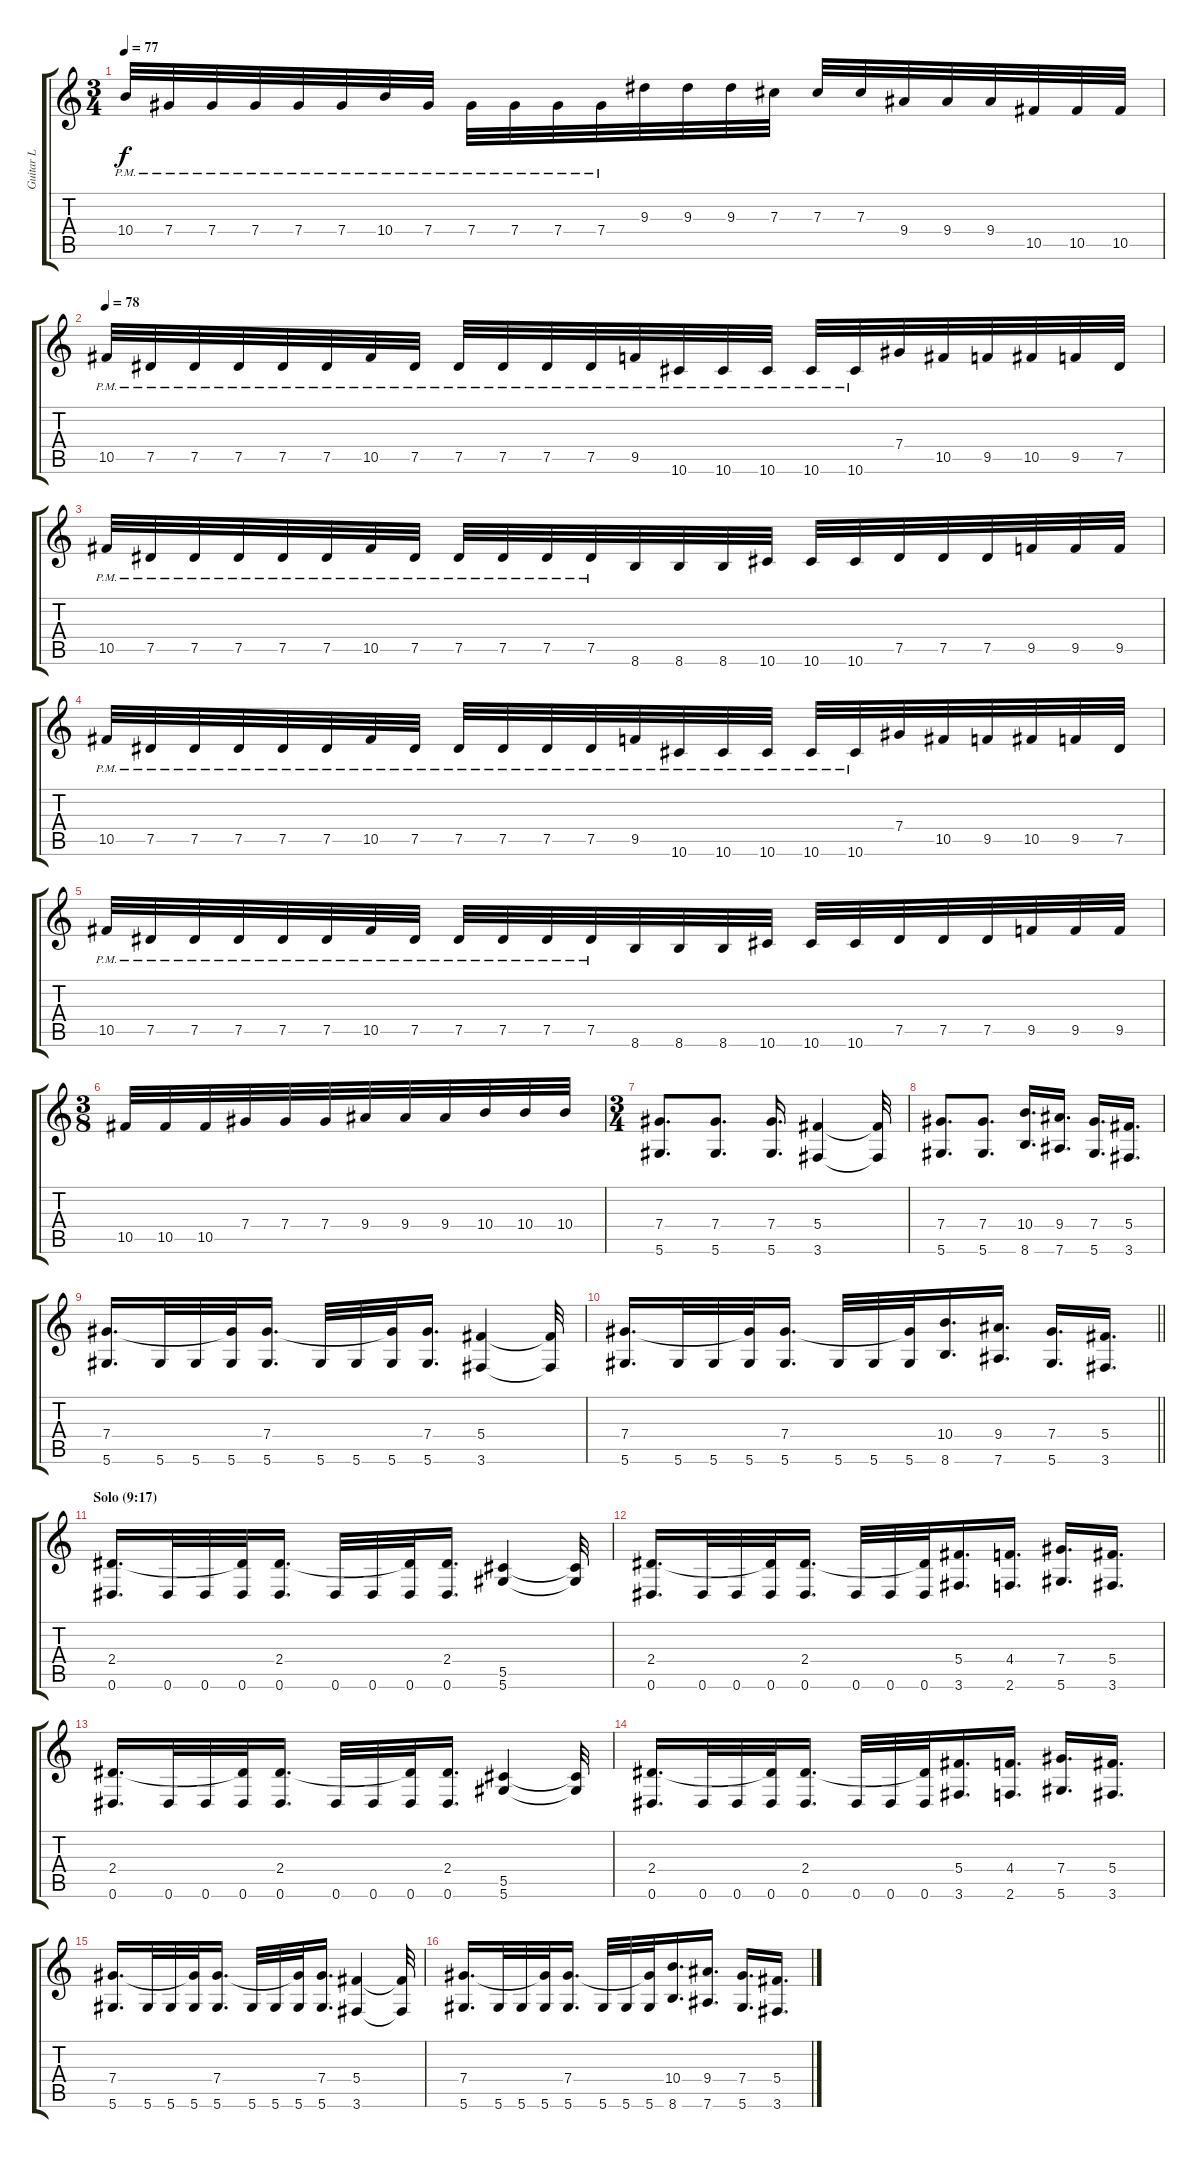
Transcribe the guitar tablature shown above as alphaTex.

\track ("Guitar L" "Guitar L") {instrument distortionguitar}
\staff {score tabs}
\tuning (Eb4 Bb3 Gb3 Db3 Ab2 Eb2) {hide}
\ts (3 4)
\tempo 77
\clef g2
\ks c
10.4{pm}.32{dy f} 7.4{pm}.32 7.4{pm}.32 7.4{pm}.32 7.4{pm}.32 7.4{pm}.32 10.4{pm}.32 7.4{pm}.32 7.4{pm}.32 7.4{pm}.32 7.4{pm}.32 7.4{pm}.32 9.3.32 9.3.32 9.3.32 7.3.32 7.3.32 7.3.32 9.4.32 9.4.32 9.4.32 10.5.32 10.5.32 10.5.32 |
\tempo 78
10.5{pm}.32 7.5{pm}.32 7.5{pm}.32 7.5{pm}.32 7.5{pm}.32 7.5{pm}.32 10.5{pm}.32 7.5{pm}.32 7.5{pm}.32 7.5{pm}.32 7.5{pm}.32 7.5{pm}.32 9.5{pm}.32 10.6{pm}.32 10.6{pm}.32 10.6{pm}.32 10.6{pm}.32 10.6{pm}.32 7.4.32 10.5.32 9.5.32 10.5.32 9.5.32 7.5.32 |
10.5{pm}.32 7.5{pm}.32 7.5{pm}.32 7.5{pm}.32 7.5{pm}.32 7.5{pm}.32 10.5{pm}.32 7.5{pm}.32 7.5{pm}.32 7.5{pm}.32 7.5{pm}.32 7.5{pm}.32 8.6.32 8.6.32 8.6.32 10.6.32 10.6.32 10.6.32 7.5.32 7.5.32 7.5.32 9.5.32 9.5.32 9.5.32 |
10.5{pm}.32 7.5{pm}.32 7.5{pm}.32 7.5{pm}.32 7.5{pm}.32 7.5{pm}.32 10.5{pm}.32 7.5{pm}.32 7.5{pm}.32 7.5{pm}.32 7.5{pm}.32 7.5{pm}.32 9.5{pm}.32 10.6{pm}.32 10.6{pm}.32 10.6{pm}.32 10.6{pm}.32 10.6{pm}.32 7.4.32 10.5.32 9.5.32 10.5.32 9.5.32 7.5.32 |
10.5{pm}.32 7.5{pm}.32 7.5{pm}.32 7.5{pm}.32 7.5{pm}.32 7.5{pm}.32 10.5{pm}.32 7.5{pm}.32 7.5{pm}.32 7.5{pm}.32 7.5{pm}.32 7.5{pm}.32 8.6.32 8.6.32 8.6.32 10.6.32 10.6.32 10.6.32 7.5.32 7.5.32 7.5.32 9.5.32 9.5.32 9.5.32 |
\ts (3 8)
10.5.32 10.5.32 10.5.32 7.4.32 7.4.32 7.4.32 9.4.32 9.4.32 9.4.32 10.4.32 10.4.32 10.4.32 |
\ts (3 4)
(7.4 5.6).8{d} (7.4 5.6).8{d} (7.4 5.6).16{d} (5.4 3.6).4 (5.4{t} 3.6{t}).32 |
(7.4 5.6).8{d} (7.4 5.6).8{d} (10.4 8.6).16{d} (9.4 7.6).16{d} (7.4 5.6).16{d} (5.4 3.6).16{d} |
(7.4 5.6).16{d} 5.6.32 5.6.32 (7.4{t} 5.6).32 (7.4 5.6).16{d} 5.6.32 5.6.32 (7.4{t} 5.6).32 (7.4 5.6).16{d} (5.4 3.6).4 (5.4{t} 3.6{t}).32 |
\barLineRight lightlight
(7.4 5.6).16{d} 5.6.32 5.6.32 (7.4{t} 5.6).32 (7.4 5.6).16{d} 5.6.32 5.6.32 (7.4{t} 5.6).32 (10.4 8.6).16{d} (9.4 7.6).16{d} (7.4 5.6).16{d} (5.4 3.6).16{d} |
\section ("" "Solo (9:17)")
(2.4 0.6).16{d} 0.6.32 0.6.32 (2.4{t} 0.6).32 (2.4 0.6).16{d} 0.6.32 0.6.32 (2.4{t} 0.6).32 (2.4 0.6).16{d} (5.5 5.6).4 (5.5{t} 5.6{t}).32 |
(2.4 0.6).16{d} 0.6.32 0.6.32 (2.4{t} 0.6).32 (2.4 0.6).16{d} 0.6.32 0.6.32 (2.4{t} 0.6).32 (5.4 3.6).16{d} (4.4 2.6).16{d} (7.4 5.6).16{d} (5.4 3.6).16{d} |
(2.4 0.6).16{d} 0.6.32 0.6.32 (2.4{t} 0.6).32 (2.4 0.6).16{d} 0.6.32 0.6.32 (2.4{t} 0.6).32 (2.4 0.6).16{d} (5.5 5.6).4 (5.5{t} 5.6{t}).32 |
(2.4 0.6).16{d} 0.6.32 0.6.32 (2.4{t} 0.6).32 (2.4 0.6).16{d} 0.6.32 0.6.32 (2.4{t} 0.6).32 (5.4 3.6).16{d} (4.4 2.6).16{d} (7.4 5.6).16{d} (5.4 3.6).16{d} |
(7.4 5.6).16{d} 5.6.32 5.6.32 (7.4{t} 5.6).32 (7.4 5.6).16{d} 5.6.32 5.6.32 (7.4{t} 5.6).32 (7.4 5.6).16{d} (5.4 3.6).4 (5.4{t} 3.6{t}).32 |
(7.4 5.6).16{d} 5.6.32 5.6.32 (7.4{t} 5.6).32 (7.4 5.6).16{d} 5.6.32 5.6.32 (7.4{t} 5.6).32 (10.4 8.6).16{d} (9.4 7.6).16{d} (7.4 5.6).16{d} (5.4 3.6).16{d}
